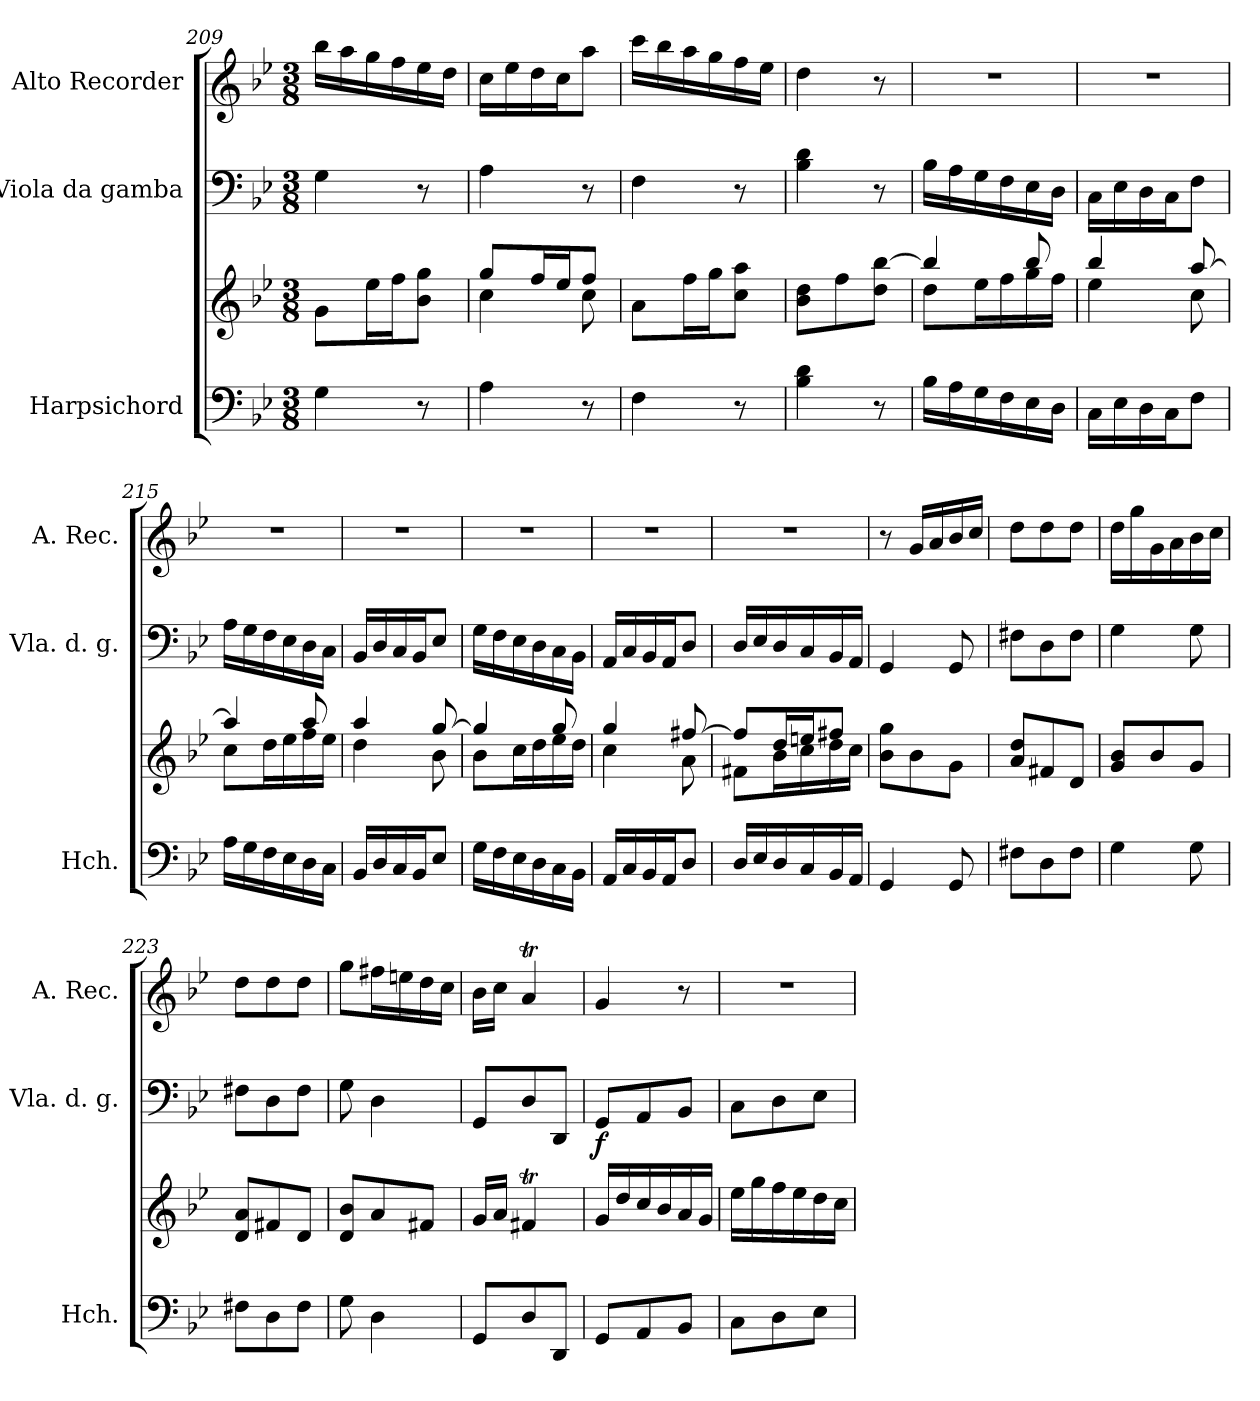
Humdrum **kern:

**kern	**kern	**kern	**dynam	**kern
*part3	*part3	*part2	*part2	*part1
*staff4	*staff3	*staff2	*staff2	*staff1
*I"Harpsichord	*	*I"Viola da gamba	*	*I"Alto Recorder
*I'Hch.	*	*I'Vla. d. g.	*	*I'A. Rec.
*clefF4	*clefG2	*clefF4	*	*clefG2
*k[b-e-]	*k[b-e-]	*k[b-e-]	*	*k[b-e-]
*B-:	*B-:	*B-:	*	*B-:
*M3/8	*M3/8	*M3/8	*	*M3/8
=209	=209	=209	=209	=209
4G\	8g\L	4G\	.	16bb-\LL
.	.	.	.	16aa\
.	16ee-\L	.	.	16gg\
.	16ff\J	.	.	16ff\
8r	8b-\ 8gg\J	8r	.	16ee-\
.	.	.	.	16dd\JJ
=210	=210	=210	=210	=210
*	*^	*	*	*
4A\	8gg/L	4cc\	4A\	.	16cc\LL
.	.	.	.	.	16ee-\
.	16ff/L	.	.	.	16dd\
.	16ee-/J	.	.	.	16cc\J
8r	8ff/J	8cc\	8r	.	8aa\J
*	*v	*v	*	*	*
=211	=211	=211	=211	=211
4F\	8a\L	4F\	.	16ccc\LL
.	.	.	.	16bb-\
.	16ff\L	.	.	16aa\
.	16gg\J	.	.	16gg\
8r	8cc\ 8aa\J	8r	.	16ff\
.	.	.	.	16ee-\JJ
=212	=212	=212	=212	=212
4B-\ 4d\	8b-\ 8dd\L	4B-\ 4d\	.	4dd\
.	8ff\	.	.	.
8r	8dd\ [8bb-\J	8r	.	8r
!!LO:LB:g=z
=213	=213	=213	=213	=213
*	*^	*	*	*
16B-\LL	4bb-/]	8dd\L	16B-\LL	.	4.r
16A\	.	.	16A\	.	.
16G\	.	16ee-\L	16G\	.	.
16F\	.	16ff\	16F\	.	.
16E-\	8bb-/	16gg\	16E-\	.	.
16D\JJ	.	16ff\JJ	16D\JJ	.	.
=214	=214	=214	=214	=214	=214
16C\LL	4bb-/	4ee-\	16C\LL	.	4.r
16E-\	.	.	16E-\	.	.
16D\	.	.	16D\	.	.
16C\J	.	.	16C\J	.	.
8F\J	[8aa/	8cc\	8F\J	.	.
=215	=215	=215	=215	=215	=215
16A\LL	4aa/]	8cc\L	16A\LL	.	4.r
16G\	.	.	16G\	.	.
16F\	.	16dd\L	16F\	.	.
16E-\	.	16ee-\	16E-\	.	.
16D\	8aa/	16ff\	16D\	.	.
16C\JJ	.	16ee-\JJ	16C\JJ	.	.
=216	=216	=216	=216	=216	=216
16BB-/LL	4aa/	4dd\	16BB-/LL	.	4.r
16D/	.	.	16D/	.	.
16C/	.	.	16C/	.	.
16BB-/J	.	.	16BB-/J	.	.
8E-/J	[8gg/	8b-\	8E-/J	.	.
=217	=217	=217	=217	=217	=217
16G\LL	4gg/]	8b-\L	16G\LL	.	4.r
16F\	.	.	16F\	.	.
16E-\	.	16cc\L	16E-\	.	.
16D\	.	16dd\	16D\	.	.
16C\	8gg/	16ee-\	16C\	.	.
16BB-\JJ	.	16dd\JJ	16BB-\JJ	.	.
=218	=218	=218	=218	=218	=218
16AA/LL	4gg/	4cc\	16AA/LL	.	4.r
16C/	.	.	16C/	.	.
16BB-/	.	.	16BB-/	.	.
16AA/J	.	.	16AA/J	.	.
8D/J	[8ff#X/	8a\	8D/J	.	.
=219	=219	=219	=219	=219	=219
16D/LL	8ff#/L]	8f#X\L	16D/LL	.	4.r
16E-/	.	.	16E-/	.	.
16D/	16dd/L	16b-\L	16D/	.	.
16C/	16een/J	16cc\	16C/	.	.
16BB-/	8ff#X/J	16dd\	16BB-/	.	.
16AA/JJ	.	16cc\JJ	16AA/JJ	.	.
*	*v	*v	*	*	*
=220	=220	=220	=220	=220
4GG/	8b-\ 8gg\L	4GG/	.	8r
.	8b-\	.	.	16g/LL
.	.	.	.	16a/
8GG/	8g\J	8GG/	.	16b-/
.	.	.	.	16cc/JJ
=221	=221	=221	=221	=221
8F#X\L	8a/ 8dd/L	8F#X\L	.	8dd\L
8D\	8f#X/	8D\	.	8dd\
8F#\J	8d/J	8F#\J	.	8dd\J
=222	=222	=222	=222	=222
4G\	8g/ 8b-/L	4G\	.	16dd\LL
.	.	.	.	16gg\
.	8b-/	.	.	16g\
.	.	.	.	16a\
8G\	8g/J	8G\	.	16b-\
.	.	.	.	16cc\JJ
!!LO:PB:g=z
=223	=223	=223	=223	=223
8F#X\L	8d/ 8a/L	8F#X\L	.	8dd\L
8D\	8f#X/	8D\	.	8dd\
8F#\J	8d/J	8F#\J	.	8dd\J
=224	=224	=224	=224	=224
8G\	8d/ 8b-/L	8G\	.	8gg\L
4D\	8a/	4D\	.	16ff#X\L
.	.	.	.	16een\
.	8f#X/J	.	.	16dd\
.	.	.	.	16cc\JJ
=225	=225	=225	=225	=225
8GG/L	16g/LL	8GG/L	.	16b-\LL
.	16a/JJ	.	.	16cc\JJ
8D/	4f#Xt/	8D/	.	4at/
8DD/J	.	8DD/J	.	.
=226	=226	=226	=226	=226
!	!	!	!LO:DY:b	!
8GG/L	16g/LL	8GG/L	f	4g/
.	16dd/	.	.	.
8AA/	16cc/	8AA/	.	.
.	16b-/	.	.	.
8BB-/J	16a/	8BB-/J	.	8r
.	16g/JJ	.	.	.
=227	=227	=227	=227	=227
8C\L	16ee-\LL	8C\L	.	4.r
.	16gg\	.	.	.
8D\	16ff\	8D\	.	.
.	16ee-\	.	.	.
8E-\J	16dd\	8E-\J	.	.
.	16cc\JJ	.	.	.
=	=	=	=	=
*-	*-	*-	*-	*-
